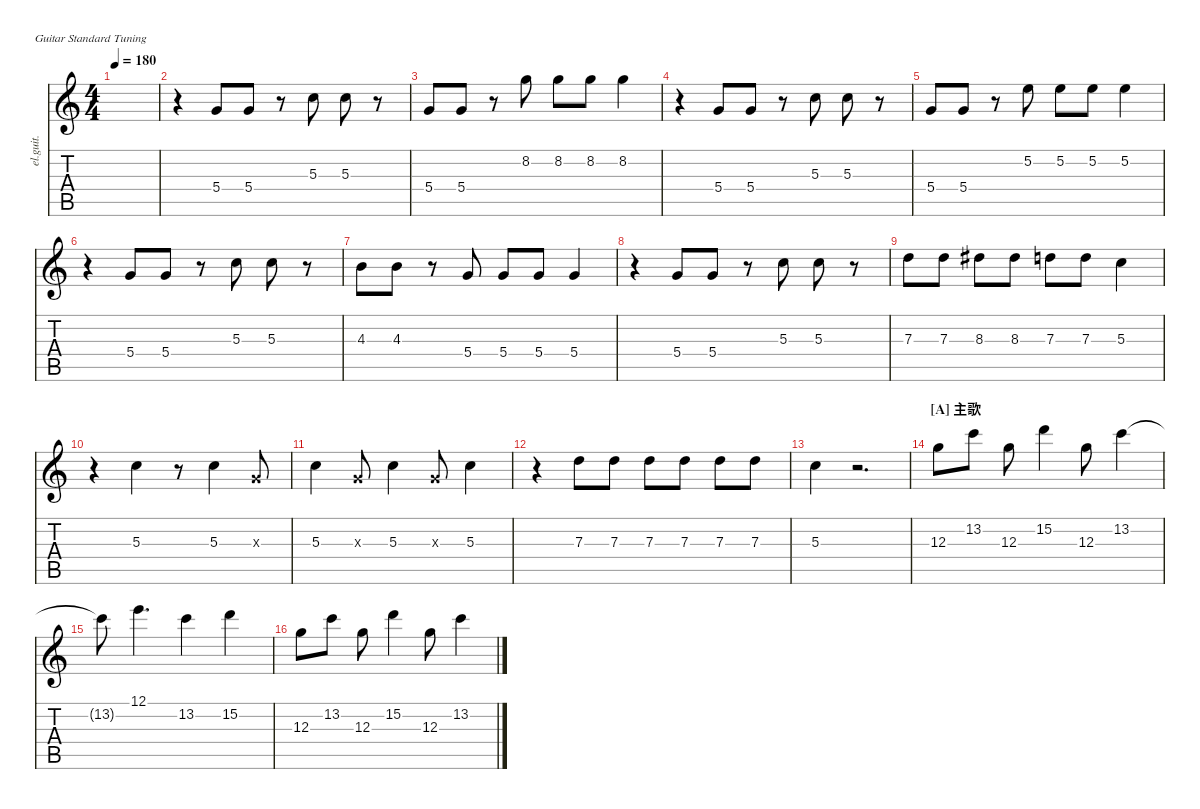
\defaultSystemsLayout 4
\hideDynamics
\bracketExtendMode nobrackets
\otherSystemsTrackNameOrientation horizontal
\track ("Lead" "el.guit.") {instrument electricguitarclean}
\staff {score tabs}
\tuning (E4 B3 G3 D3 A2 E2)
\ts (4 4)
\tempo 180
\clef g2
\ks c
|
r.4 5.4.8 5.4.8 r.8 5.3.8 5.3.8 r.8 |
5.4.8 5.4.8 r.8 8.2.8 8.2.8 8.2.8 8.2.4 |
r.4 5.4.8 5.4.8 r.8 5.3.8 5.3.8 r.8 |
5.4.8 5.4.8 r.8 5.2.8 5.2.8 5.2.8 5.2.4 |
r.4 5.4.8 5.4.8 r.8 5.3.8 5.3.8 r.8 |
4.3.8 4.3.8 r.8 5.4.8 5.4.8 5.4.8 5.4.4 |
r.4 5.4.8 5.4.8 r.8 5.3.8 5.3.8 r.8 |
7.3.8 7.3.8 8.3.8 8.3.8 7.3.8 7.3.8 5.3.4 |
r.4 5.3.4 r.8 5.3.4 0.3{x}.8 |
5.3.4 0.3{x}.8 5.3.4 0.3{x}.8 5.3.4 |
r.4 7.3.8 7.3.8 7.3.8 7.3.8 7.3.8 7.3.8 |
5.3.4 r.2{d} |
\section ("A" "主歌")
12.3.8 13.2.8 12.3.8 15.2.4 12.3.8 13.2.4 |
13.2{t}.8 12.1.4{d} 13.2.4 15.2.4 |
12.3.8 13.2.8 12.3.8 15.2.4 12.3.8 13.2.4
